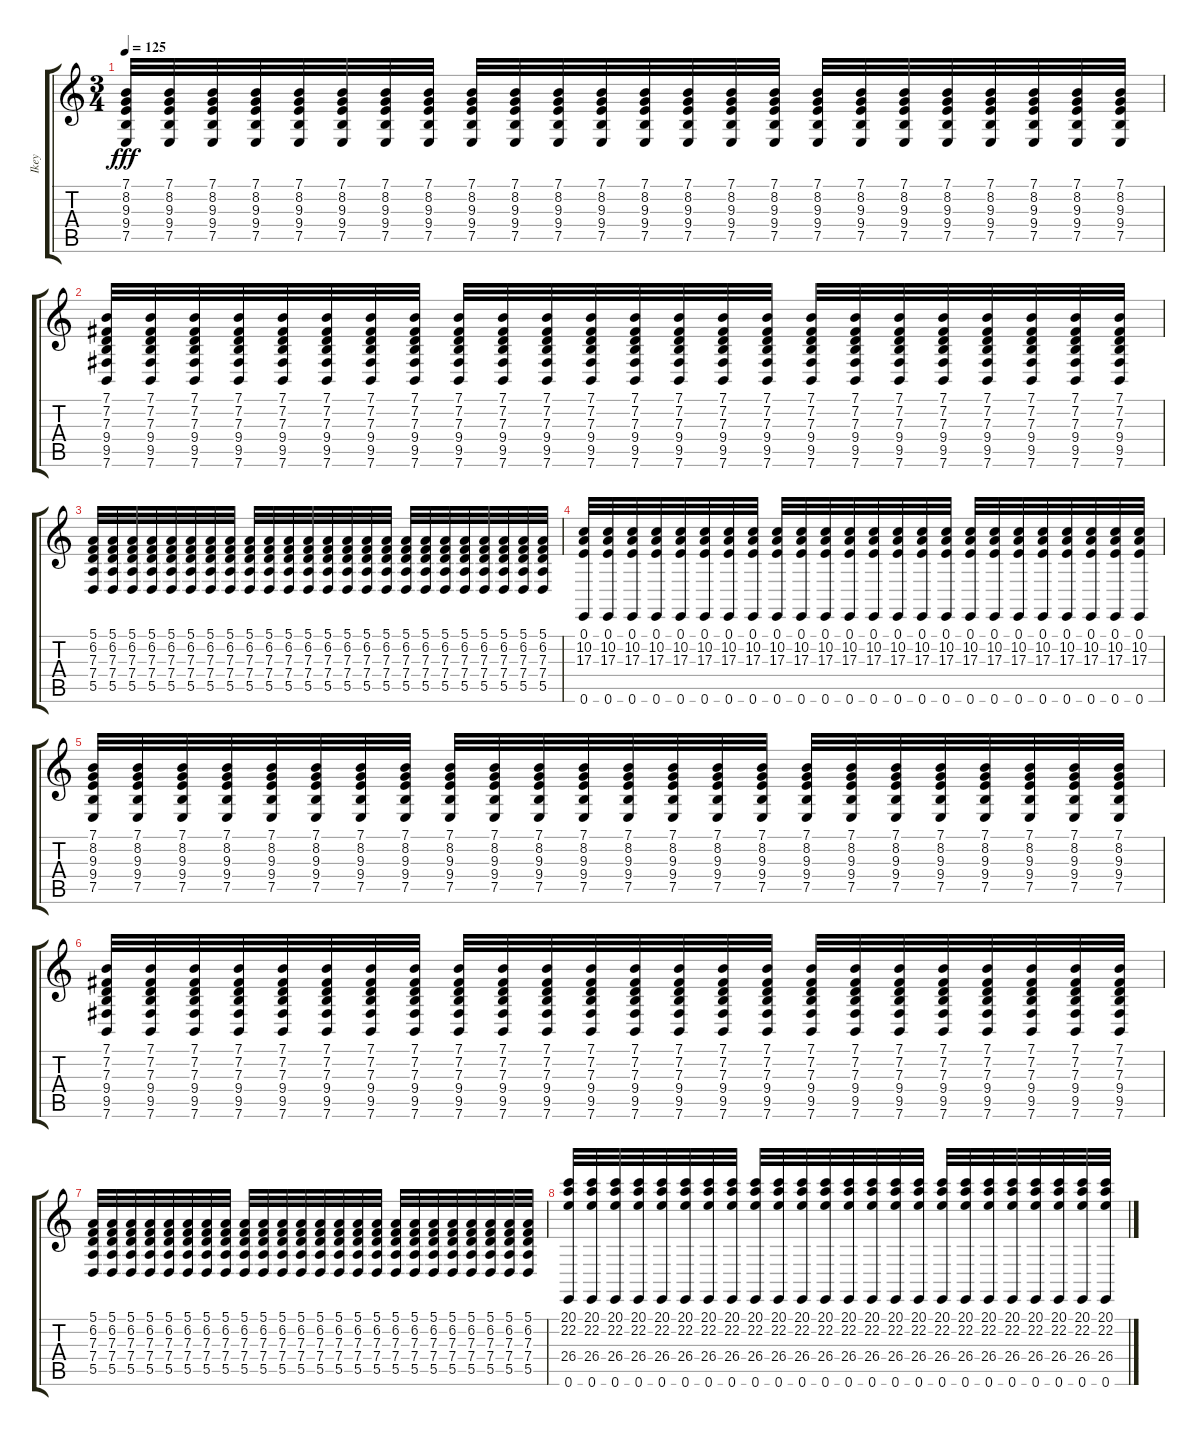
\track ("Ikey" "Ikey") {instrument electricgrandpiano}
\staff {score tabs}
\tuning (E4 B3 G3 D3 A2 E2) {hide}
\ts (3 4)
\tempo 125
\clef g2
\ks c
(7.1 8.2 9.3 9.4 7.5).32{dy fff} (7.1 8.2 9.3 9.4 7.5).32 (7.1 8.2 9.3 9.4 7.5).32 (7.1 8.2 9.3 9.4 7.5).32 (7.1 8.2 9.3 9.4 7.5).32 (7.1 8.2 9.3 9.4 7.5).32 (7.1 8.2 9.3 9.4 7.5).32 (7.1 8.2 9.3 9.4 7.5).32 (7.1 8.2 9.3 9.4 7.5).32 (7.1 8.2 9.3 9.4 7.5).32 (7.1 8.2 9.3 9.4 7.5).32 (7.1 8.2 9.3 9.4 7.5).32 (7.1 8.2 9.3 9.4 7.5).32 (7.1 8.2 9.3 9.4 7.5).32 (7.1 8.2 9.3 9.4 7.5).32 (7.1 8.2 9.3 9.4 7.5).32 (7.1 8.2 9.3 9.4 7.5).32 (7.1 8.2 9.3 9.4 7.5).32 (7.1 8.2 9.3 9.4 7.5).32 (7.1 8.2 9.3 9.4 7.5).32 (7.1 8.2 9.3 9.4 7.5).32 (7.1 8.2 9.3 9.4 7.5).32 (7.1 8.2 9.3 9.4 7.5).32 (7.1 8.2 9.3 9.4 7.5).32 |
(7.1 7.2 7.3 9.4 9.5 7.6).32 (7.1 7.2 7.3 9.4 9.5 7.6).32 (7.1 7.2 7.3 9.4 9.5 7.6).32 (7.1 7.2 7.3 9.4 9.5 7.6).32 (7.1 7.2 7.3 9.4 9.5 7.6).32 (7.1 7.2 7.3 9.4 9.5 7.6).32 (7.1 7.2 7.3 9.4 9.5 7.6).32 (7.1 7.2 7.3 9.4 9.5 7.6).32 (7.1 7.2 7.3 9.4 9.5 7.6).32 (7.1 7.2 7.3 9.4 9.5 7.6).32 (7.1 7.2 7.3 9.4 9.5 7.6).32 (7.1 7.2 7.3 9.4 9.5 7.6).32 (7.1 7.2 7.3 9.4 9.5 7.6).32 (7.1 7.2 7.3 9.4 9.5 7.6).32 (7.1 7.2 7.3 9.4 9.5 7.6).32 (7.1 7.2 7.3 9.4 9.5 7.6).32 (7.1 7.2 7.3 9.4 9.5 7.6).32 (7.1 7.2 7.3 9.4 9.5 7.6).32 (7.1 7.2 7.3 9.4 9.5 7.6).32 (7.1 7.2 7.3 9.4 9.5 7.6).32 (7.1 7.2 7.3 9.4 9.5 7.6).32 (7.1 7.2 7.3 9.4 9.5 7.6).32 (7.1 7.2 7.3 9.4 9.5 7.6).32 (7.1 7.2 7.3 9.4 9.5 7.6).32 |
(5.1 6.2 7.3 7.4 5.5).32 (5.1 6.2 7.3 7.4 5.5).32 (5.1 6.2 7.3 7.4 5.5).32 (5.1 6.2 7.3 7.4 5.5).32 (5.1 6.2 7.3 7.4 5.5).32 (5.1 6.2 7.3 7.4 5.5).32 (5.1 6.2 7.3 7.4 5.5).32 (5.1 6.2 7.3 7.4 5.5).32 (5.1 6.2 7.3 7.4 5.5).32 (5.1 6.2 7.3 7.4 5.5).32 (5.1 6.2 7.3 7.4 5.5).32 (5.1 6.2 7.3 7.4 5.5).32 (5.1 6.2 7.3 7.4 5.5).32 (5.1 6.2 7.3 7.4 5.5).32 (5.1 6.2 7.3 7.4 5.5).32 (5.1 6.2 7.3 7.4 5.5).32 (5.1 6.2 7.3 7.4 5.5).32 (5.1 6.2 7.3 7.4 5.5).32 (5.1 6.2 7.3 7.4 5.5).32 (5.1 6.2 7.3 7.4 5.5).32 (5.1 6.2 7.3 7.4 5.5).32 (5.1 6.2 7.3 7.4 5.5).32 (5.1 6.2 7.3 7.4 5.5).32 (5.1 6.2 7.3 7.4 5.5).32 |
(0.1 10.2 17.3 0.6).32 (0.1 10.2 17.3 0.6).32 (0.1 10.2 17.3 0.6).32 (0.1 10.2 17.3 0.6).32 (0.1 10.2 17.3 0.6).32 (0.1 10.2 17.3 0.6).32 (0.1 10.2 17.3 0.6).32 (0.1 10.2 17.3 0.6).32 (0.1 10.2 17.3 0.6).32 (0.1 10.2 17.3 0.6).32 (0.1 10.2 17.3 0.6).32 (0.1 10.2 17.3 0.6).32 (0.1 10.2 17.3 0.6).32 (0.1 10.2 17.3 0.6).32 (0.1 10.2 17.3 0.6).32 (0.1 10.2 17.3 0.6).32 (0.1 10.2 17.3 0.6).32 (0.1 10.2 17.3 0.6).32 (0.1 10.2 17.3 0.6).32 (0.1 10.2 17.3 0.6).32 (0.1 10.2 17.3 0.6).32 (0.1 10.2 17.3 0.6).32 (0.1 10.2 17.3 0.6).32 (0.1 10.2 17.3 0.6).32 |
(7.1 8.2 9.3 9.4 7.5).32 (7.1 8.2 9.3 9.4 7.5).32 (7.1 8.2 9.3 9.4 7.5).32 (7.1 8.2 9.3 9.4 7.5).32 (7.1 8.2 9.3 9.4 7.5).32 (7.1 8.2 9.3 9.4 7.5).32 (7.1 8.2 9.3 9.4 7.5).32 (7.1 8.2 9.3 9.4 7.5).32 (7.1 8.2 9.3 9.4 7.5).32 (7.1 8.2 9.3 9.4 7.5).32 (7.1 8.2 9.3 9.4 7.5).32 (7.1 8.2 9.3 9.4 7.5).32 (7.1 8.2 9.3 9.4 7.5).32 (7.1 8.2 9.3 9.4 7.5).32 (7.1 8.2 9.3 9.4 7.5).32 (7.1 8.2 9.3 9.4 7.5).32 (7.1 8.2 9.3 9.4 7.5).32 (7.1 8.2 9.3 9.4 7.5).32 (7.1 8.2 9.3 9.4 7.5).32 (7.1 8.2 9.3 9.4 7.5).32 (7.1 8.2 9.3 9.4 7.5).32 (7.1 8.2 9.3 9.4 7.5).32 (7.1 8.2 9.3 9.4 7.5).32 (7.1 8.2 9.3 9.4 7.5).32 |
(7.1 7.2 7.3 9.4 9.5 7.6).32 (7.1 7.2 7.3 9.4 9.5 7.6).32 (7.1 7.2 7.3 9.4 9.5 7.6).32 (7.1 7.2 7.3 9.4 9.5 7.6).32 (7.1 7.2 7.3 9.4 9.5 7.6).32 (7.1 7.2 7.3 9.4 9.5 7.6).32 (7.1 7.2 7.3 9.4 9.5 7.6).32 (7.1 7.2 7.3 9.4 9.5 7.6).32 (7.1 7.2 7.3 9.4 9.5 7.6).32 (7.1 7.2 7.3 9.4 9.5 7.6).32 (7.1 7.2 7.3 9.4 9.5 7.6).32 (7.1 7.2 7.3 9.4 9.5 7.6).32 (7.1 7.2 7.3 9.4 9.5 7.6).32 (7.1 7.2 7.3 9.4 9.5 7.6).32 (7.1 7.2 7.3 9.4 9.5 7.6).32 (7.1 7.2 7.3 9.4 9.5 7.6).32 (7.1 7.2 7.3 9.4 9.5 7.6).32 (7.1 7.2 7.3 9.4 9.5 7.6).32 (7.1 7.2 7.3 9.4 9.5 7.6).32 (7.1 7.2 7.3 9.4 9.5 7.6).32 (7.1 7.2 7.3 9.4 9.5 7.6).32 (7.1 7.2 7.3 9.4 9.5 7.6).32 (7.1 7.2 7.3 9.4 9.5 7.6).32 (7.1 7.2 7.3 9.4 9.5 7.6).32 |
(5.1 6.2 7.3 7.4 5.5).32 (5.1 6.2 7.3 7.4 5.5).32 (5.1 6.2 7.3 7.4 5.5).32 (5.1 6.2 7.3 7.4 5.5).32 (5.1 6.2 7.3 7.4 5.5).32 (5.1 6.2 7.3 7.4 5.5).32 (5.1 6.2 7.3 7.4 5.5).32 (5.1 6.2 7.3 7.4 5.5).32 (5.1 6.2 7.3 7.4 5.5).32 (5.1 6.2 7.3 7.4 5.5).32 (5.1 6.2 7.3 7.4 5.5).32 (5.1 6.2 7.3 7.4 5.5).32 (5.1 6.2 7.3 7.4 5.5).32 (5.1 6.2 7.3 7.4 5.5).32 (5.1 6.2 7.3 7.4 5.5).32 (5.1 6.2 7.3 7.4 5.5).32 (5.1 6.2 7.3 7.4 5.5).32 (5.1 6.2 7.3 7.4 5.5).32 (5.1 6.2 7.3 7.4 5.5).32 (5.1 6.2 7.3 7.4 5.5).32 (5.1 6.2 7.3 7.4 5.5).32 (5.1 6.2 7.3 7.4 5.5).32 (5.1 6.2 7.3 7.4 5.5).32 (5.1 6.2 7.3 7.4 5.5).32 |
(20.1 22.2 26.4 0.6).32 (20.1 22.2 26.4 0.6).32 (20.1 22.2 26.4 0.6).32 (20.1 22.2 26.4 0.6).32 (20.1 22.2 26.4 0.6).32 (20.1 22.2 26.4 0.6).32 (20.1 22.2 26.4 0.6).32 (20.1 22.2 26.4 0.6).32 (20.1 22.2 26.4 0.6).32 (20.1 22.2 26.4 0.6).32 (20.1 22.2 26.4 0.6).32 (20.1 22.2 26.4 0.6).32 (20.1 22.2 26.4 0.6).32 (20.1 22.2 26.4 0.6).32 (20.1 22.2 26.4 0.6).32 (20.1 22.2 26.4 0.6).32 (20.1 22.2 26.4 0.6).32 (20.1 22.2 26.4 0.6).32 (20.1 22.2 26.4 0.6).32 (20.1 22.2 26.4 0.6).32 (20.1 22.2 26.4 0.6).32 (20.1 22.2 26.4 0.6).32 (20.1 22.2 26.4 0.6).32 (20.1 22.2 26.4 0.6).32
